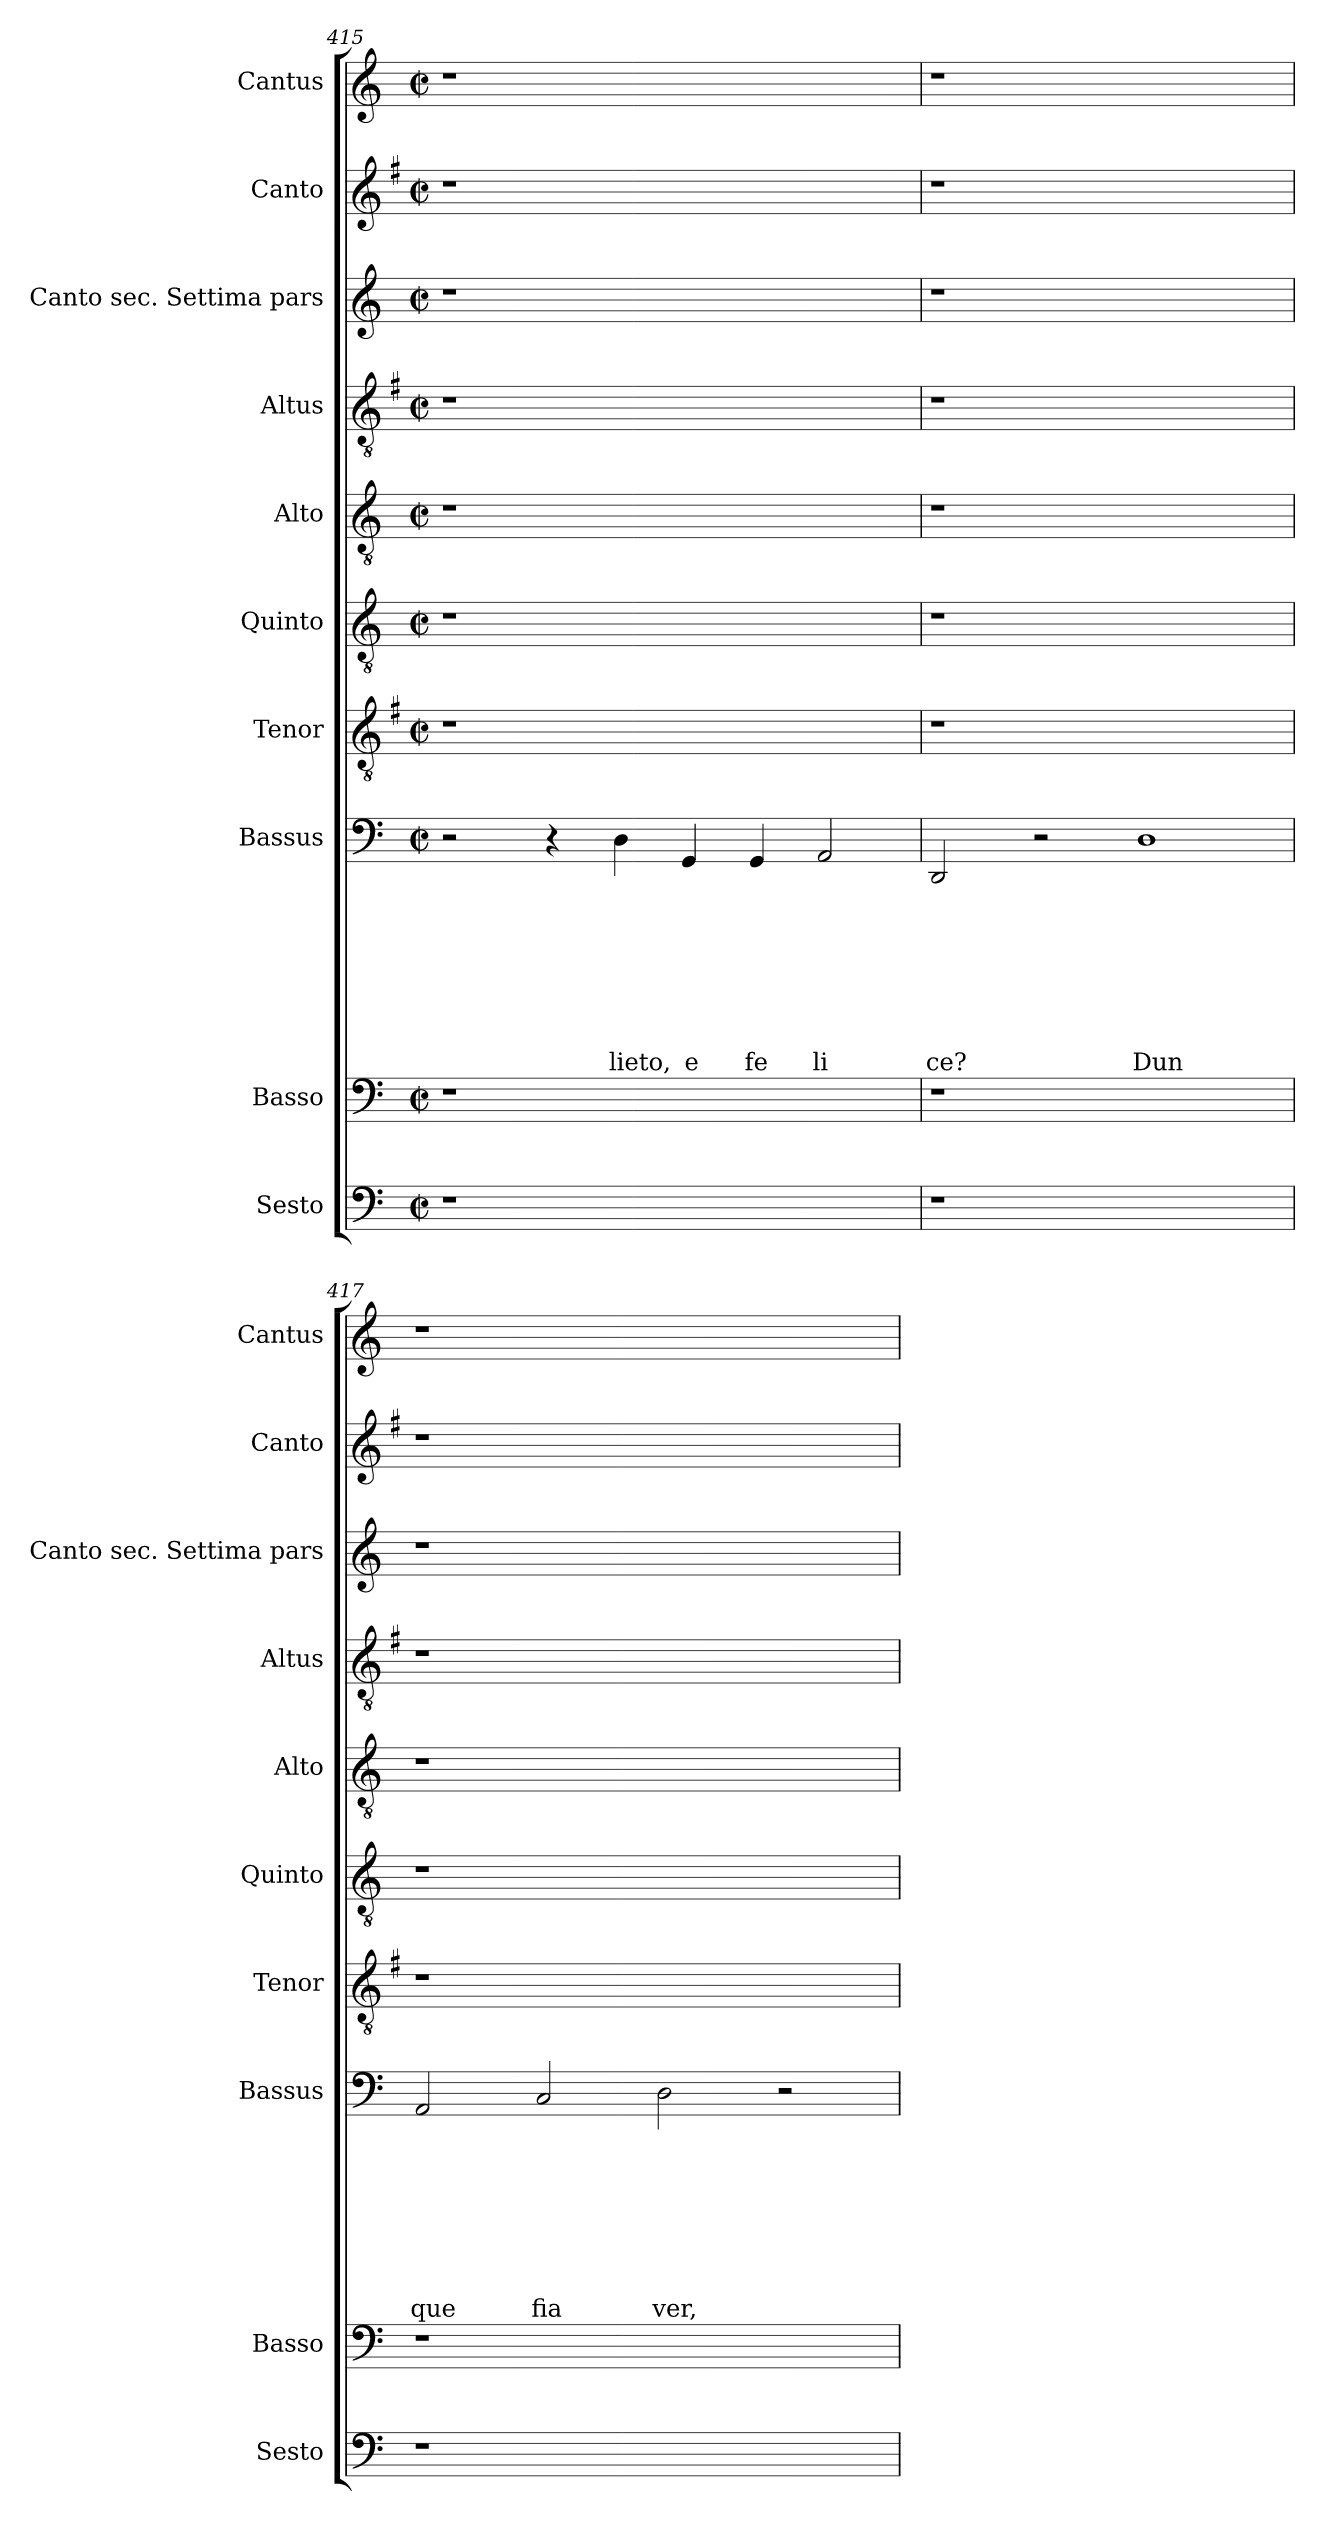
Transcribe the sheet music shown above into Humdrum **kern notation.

**kern	**kern	**kern	**text	**text	**text	**text	**text	**text	**text	**text	**kern	**kern	**kern	**kern	**kern	**kern	**kern
*part10	*part9	*part8	*part8	*part8	*part8	*part8	*part8	*part8	*part8	*part8	*part7	*part6	*part5	*part4	*part3	*part2	*part1
*staff10	*staff9	*staff8	*staff8	*staff8	*staff8	*staff8	*staff8	*staff8	*staff8	*staff8	*staff7	*staff6	*staff5	*staff4	*staff3	*staff2	*staff1
*I"Sesto	*I"Basso	*I"Bassus	*	*	*	*	*	*	*	*	*I"Tenor	*I"Quinto	*I"Alto	*I"Altus	*I"Canto sec. Settima pars	*I"Canto	*I"Cantus
*I'Sesto	*I'Basso	*I'Bassus	*	*	*	*	*	*	*	*	*I'Tenor	*I'Quinto	*I'Alto	*I'Altus	*I'Canto sec. Settima pars	*I'Canto	*I'Cantus
!!LO:LB:g=z
*clefF4	*clefF4	*clefF4	*	*	*	*	*	*	*	*	*clefGv2	*clefGv2	*clefGv2	*clefGv2	*clefG2	*clefG2	*clefG2
*k[]	*k[]	*k[]	*	*	*	*	*	*	*	*	*k[f#]	*k[]	*k[]	*k[f#]	*k[]	*k[f#]	*k[]
*C:	*C:	*C:	*	*	*	*	*	*	*	*	*G:	*C:	*C:	*G:	*C:	*G:	*C:
*M2/2	*M2/2	*M2/2	*	*	*	*	*	*	*	*	*M2/2	*M2/2	*M2/2	*M2/2	*M2/2	*M2/2	*M2/2
*met(c|)	*met(c|)	*met(c|)	*	*	*	*	*	*	*	*	*met(c|)	*met(c|)	*met(c|)	*met(c|)	*met(c|)	*met(c|)	*met(c|)
=415	=415	=415	=415	=415	=415	=415	=415	=415	=415	=415	=415	=415	=415	=415	=415	=415	=415
1r	1r	2r	.	.	.	.	.	.	.	.	1r	1r	1r	1r	1r	1r	1r
.	.	4r	.	.	.	.	.	.	.	.	.	.	.	.	.	.	.
!	!	!	!	!	!	!	!	!	!	!LO:LY:b	!	!	!	!	!	!	!
.	.	4D\	.	.	.	.	.	.	.	lieto,	.	.	.	.	.	.	.
!	!	!	!	!	!	!	!	!	!	!LO:LY:b	!	!	!	!	!	!	!
1ryy	1ryy	4GG/	.	.	.	.	.	.	.	e	1ryy	1ryy	1ryy	1ryy	1ryy	1ryy	1ryy
!	!	!	!	!	!	!	!	!	!	!LO:LY:b	!	!	!	!	!	!	!
.	.	4GG/	.	.	.	.	.	.	.	fe	.	.	.	.	.	.	.
!	!	!	!	!	!	!	!	!	!	!LO:LY:b	!	!	!	!	!	!	!
.	.	2AA/	.	.	.	.	.	.	.	li	.	.	.	.	.	.	.
=416	=416	=416	=416	=416	=416	=416	=416	=416	=416	=416	=416	=416	=416	=416	=416	=416	=416
!	!	!	!	!	!	!	!	!	!	!LO:LY:b	!	!	!	!	!	!	!
1r	1r	2DD/	.	.	.	.	.	.	.	ce?	1r	1r	1r	1r	1r	1r	1r
.	.	2r	.	.	.	.	.	.	.	.	.	.	.	.	.	.	.
!	!	!	!	!	!	!	!	!	!	!LO:LY:b	!	!	!	!	!	!	!
1ryy	1ryy	1D	.	.	.	.	.	.	.	Dun	1ryy	1ryy	1ryy	1ryy	1ryy	1ryy	1ryy
=417	=417	=417	=417	=417	=417	=417	=417	=417	=417	=417	=417	=417	=417	=417	=417	=417	=417
!	!	!	!	!	!	!	!	!	!	!LO:LY:b	!	!	!	!	!	!	!
1r	1r	2AA/	.	.	.	.	.	.	.	que	1r	1r	1r	1r	1r	1r	1r
!	!	!	!	!	!	!	!	!	!	!LO:LY:b	!	!	!	!	!	!	!
.	.	2C/	.	.	.	.	.	.	.	fia	.	.	.	.	.	.	.
!	!	!	!	!	!	!	!	!	!	!LO:LY:b	!	!	!	!	!	!	!
1ryy	1ryy	2D\	.	.	.	.	.	.	.	ver,	1ryy	1ryy	1ryy	1ryy	1ryy	1ryy	1ryy
.	.	2r	.	.	.	.	.	.	.	.	.	.	.	.	.	.	.
=	=	=	=	=	=	=	=	=	=	=	=	=	=	=	=	=	=
*-	*-	*-	*-	*-	*-	*-	*-	*-	*-	*-	*-	*-	*-	*-	*-	*-	*-
